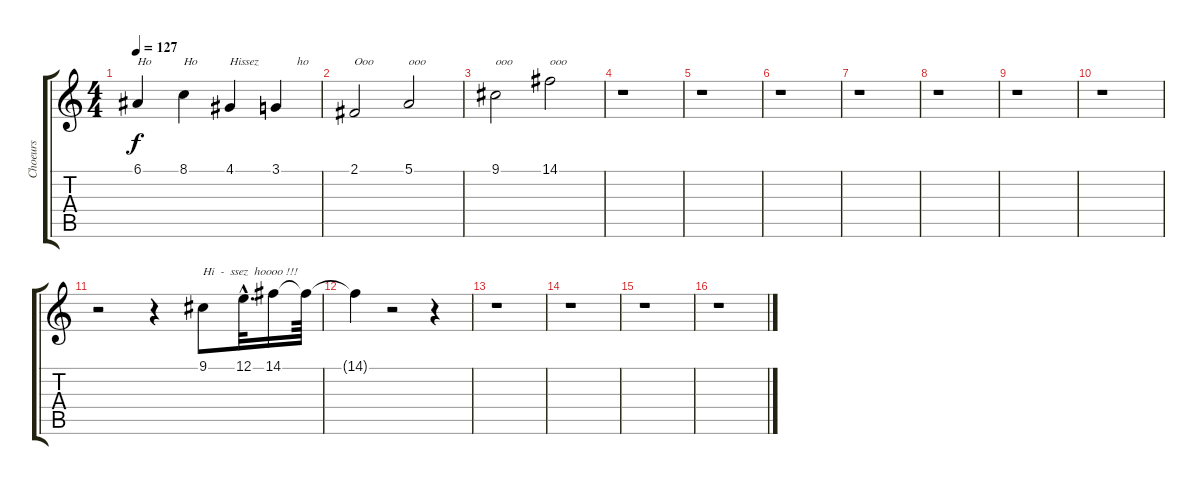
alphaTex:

\track ("Choeurs" "Choeurs") {instrument voiceoohs}
\staff {score tabs}
\tuning (E4 B3 G3 D3 A2 E2) {hide}
\ts (4 4)
\tempo 127
\clef g2
\ks c
6.1.4{txt "Ho" dy f} 8.1.4{txt "Ho"} 4.1.4{txt "Hissez"} 3.1.4{txt "       ho"} |
2.1.2{txt "Ooo"} 5.1.2{txt "ooo"} |
9.1.2{txt "ooo"} 14.1.2{txt "ooo"} |
r.1 |
r.1 |
r.1 |
r.1 |
r.1 |
r.1 |
r.1 |
r.2 r.4 9.1.8{txt "Hi  -  ssez  hoooo !!!"} 12.1{hac}.32{d} 14.1.16 14.1{t}.64 |
14.1{t}.4 r.2 r.4 |
r.1 |
r.1 |
r.1 |
r.1
